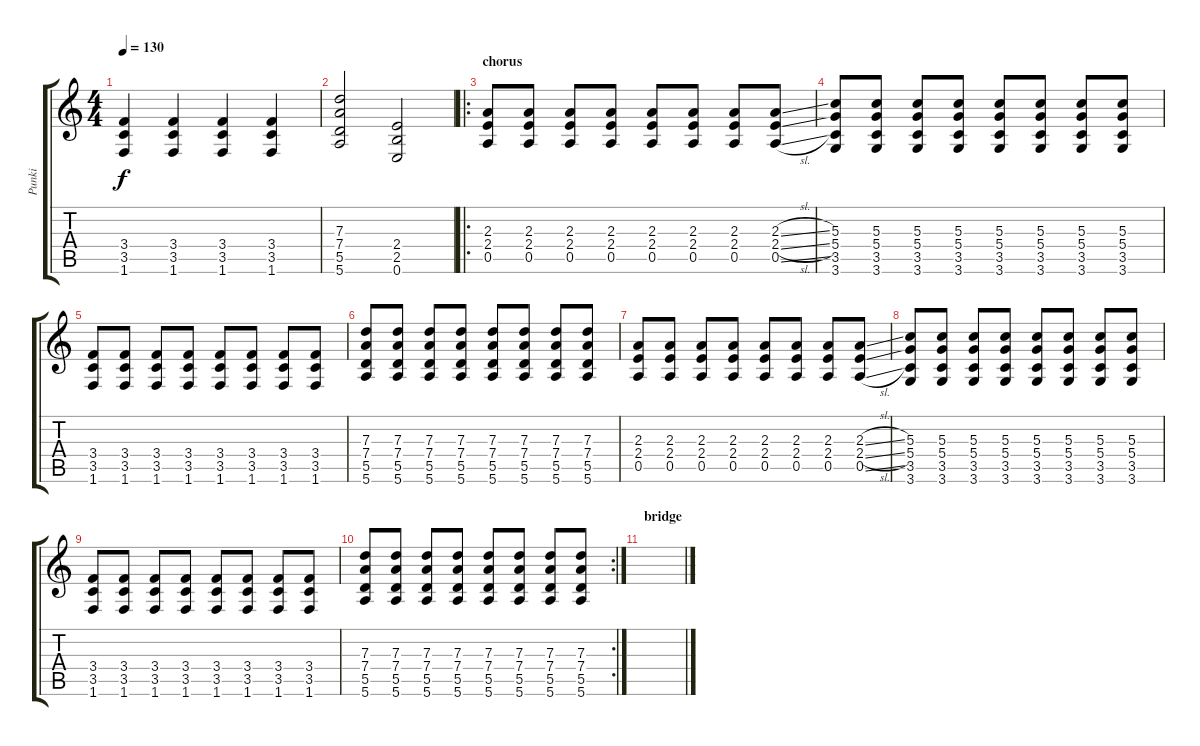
\track ("Punki" "Punki") {instrument distortionguitar}
\staff {score tabs}
\tuning (E4 B3 G3 D3 A2 E2) {hide}
\ts (4 4)
\tempo 130
\clef g2
\ks c
(3.4 3.5 1.6).4{dy f} (3.4 3.5 1.6).4 (3.4 3.5 1.6).4 (3.4 3.5 1.6).4 |
(7.3 7.4 5.5 5.6).2 (2.4 2.5 0.6).2 |
\ro
\section ("" "chorus")
(2.3 2.4 0.5).8 (2.3 2.4 0.5).8 (2.3 2.4 0.5).8 (2.3 2.4 0.5).8 (2.3 2.4 0.5).8 (2.3 2.4 0.5).8 (2.3 2.4 0.5).8 (2.3{sl} 2.4{sl} 0.5{sl}).8 |
(5.3 5.4 3.5 3.6).8 (5.3 5.4 3.5 3.6).8 (5.3 5.4 3.5 3.6).8 (5.3 5.4 3.5 3.6).8 (5.3 5.4 3.5 3.6).8 (5.3 5.4 3.5 3.6).8 (5.3 5.4 3.5 3.6).8 (5.3 5.4 3.5 3.6).8 |
(3.4 3.5 1.6).8 (3.4 3.5 1.6).8 (3.4 3.5 1.6).8 (3.4 3.5 1.6).8 (3.4 3.5 1.6).8 (3.4 3.5 1.6).8 (3.4 3.5 1.6).8 (3.4 3.5 1.6).8 |
(7.3 7.4 5.5 5.6).8 (7.3 7.4 5.5 5.6).8 (7.3 7.4 5.5 5.6).8 (7.3 7.4 5.5 5.6).8 (7.3 7.4 5.5 5.6).8 (7.3 7.4 5.5 5.6).8 (7.3 7.4 5.5 5.6).8 (7.3 7.4 5.5 5.6).8 |
(2.3 2.4 0.5).8 (2.3 2.4 0.5).8 (2.3 2.4 0.5).8 (2.3 2.4 0.5).8 (2.3 2.4 0.5).8 (2.3 2.4 0.5).8 (2.3 2.4 0.5).8 (2.3{sl} 2.4{sl} 0.5{sl}).8 |
(5.3 5.4 3.5 3.6).8 (5.3 5.4 3.5 3.6).8 (5.3 5.4 3.5 3.6).8 (5.3 5.4 3.5 3.6).8 (5.3 5.4 3.5 3.6).8 (5.3 5.4 3.5 3.6).8 (5.3 5.4 3.5 3.6).8 (5.3 5.4 3.5 3.6).8 |
(3.4 3.5 1.6).8 (3.4 3.5 1.6).8 (3.4 3.5 1.6).8 (3.4 3.5 1.6).8 (3.4 3.5 1.6).8 (3.4 3.5 1.6).8 (3.4 3.5 1.6).8 (3.4 3.5 1.6).8 |
\rc 2
(7.3 7.4 5.5 5.6).8 (7.3 7.4 5.5 5.6).8 (7.3 7.4 5.5 5.6).8 (7.3 7.4 5.5 5.6).8 (7.3 7.4 5.5 5.6).8 (7.3 7.4 5.5 5.6).8 (7.3 7.4 5.5 5.6).8 (7.3 7.4 5.5 5.6).8 |
\section ("" "bridge")
